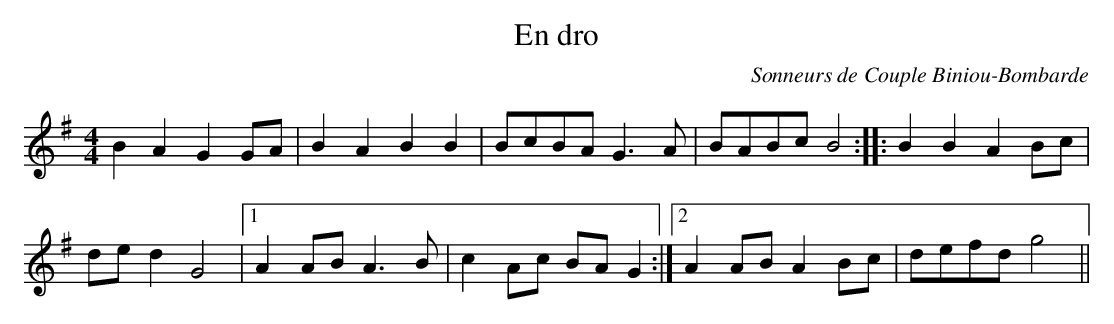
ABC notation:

X:1
T:En dro
C:Sonneurs de Couple Biniou-Bombarde
M:4/4
L:1/8
K:G
B2A2 G2GA|B2A2 B2B2|\
BcBA G3A|BABc B4:|\
|:B2B2 A2Bc|
ded2 G4|1 A2AB A3B|\
c2Ac BAG2:|2 A2AB A2 Bc|defd g4||
